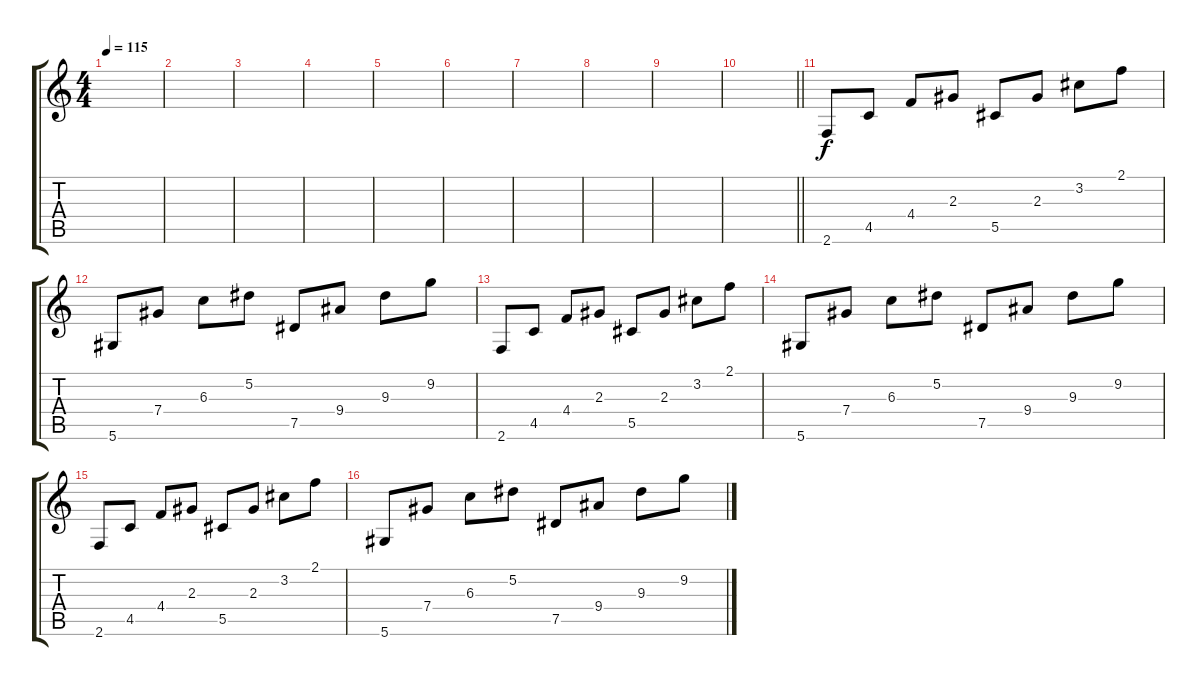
\track "" {instrument distortionguitar}
\staff {score tabs}
\tuning (Eb4 Bb3 Gb3 Db3 Ab2 Eb2) {hide}
\ts (4 4)
\tempo 115
\clef g2
\ks c
|
|
|
|
|
|
|
|
|
\barLineRight lightlight
|
2.6.8 4.5.8 4.4.8 2.3.8 5.5.8 2.3.8 3.2.8 2.1.8 |
5.6.8 7.4.8 6.3.8 5.2.8 7.5.8 9.4.8 9.3.8 9.2.8 |
2.6.8 4.5.8 4.4.8 2.3.8 5.5.8 2.3.8 3.2.8 2.1.8 |
5.6.8 7.4.8 6.3.8 5.2.8 7.5.8 9.4.8 9.3.8 9.2.8 |
2.6.8 4.5.8 4.4.8 2.3.8 5.5.8 2.3.8 3.2.8 2.1.8 |
5.6.8 7.4.8 6.3.8 5.2.8 7.5.8 9.4.8 9.3.8 9.2.8
